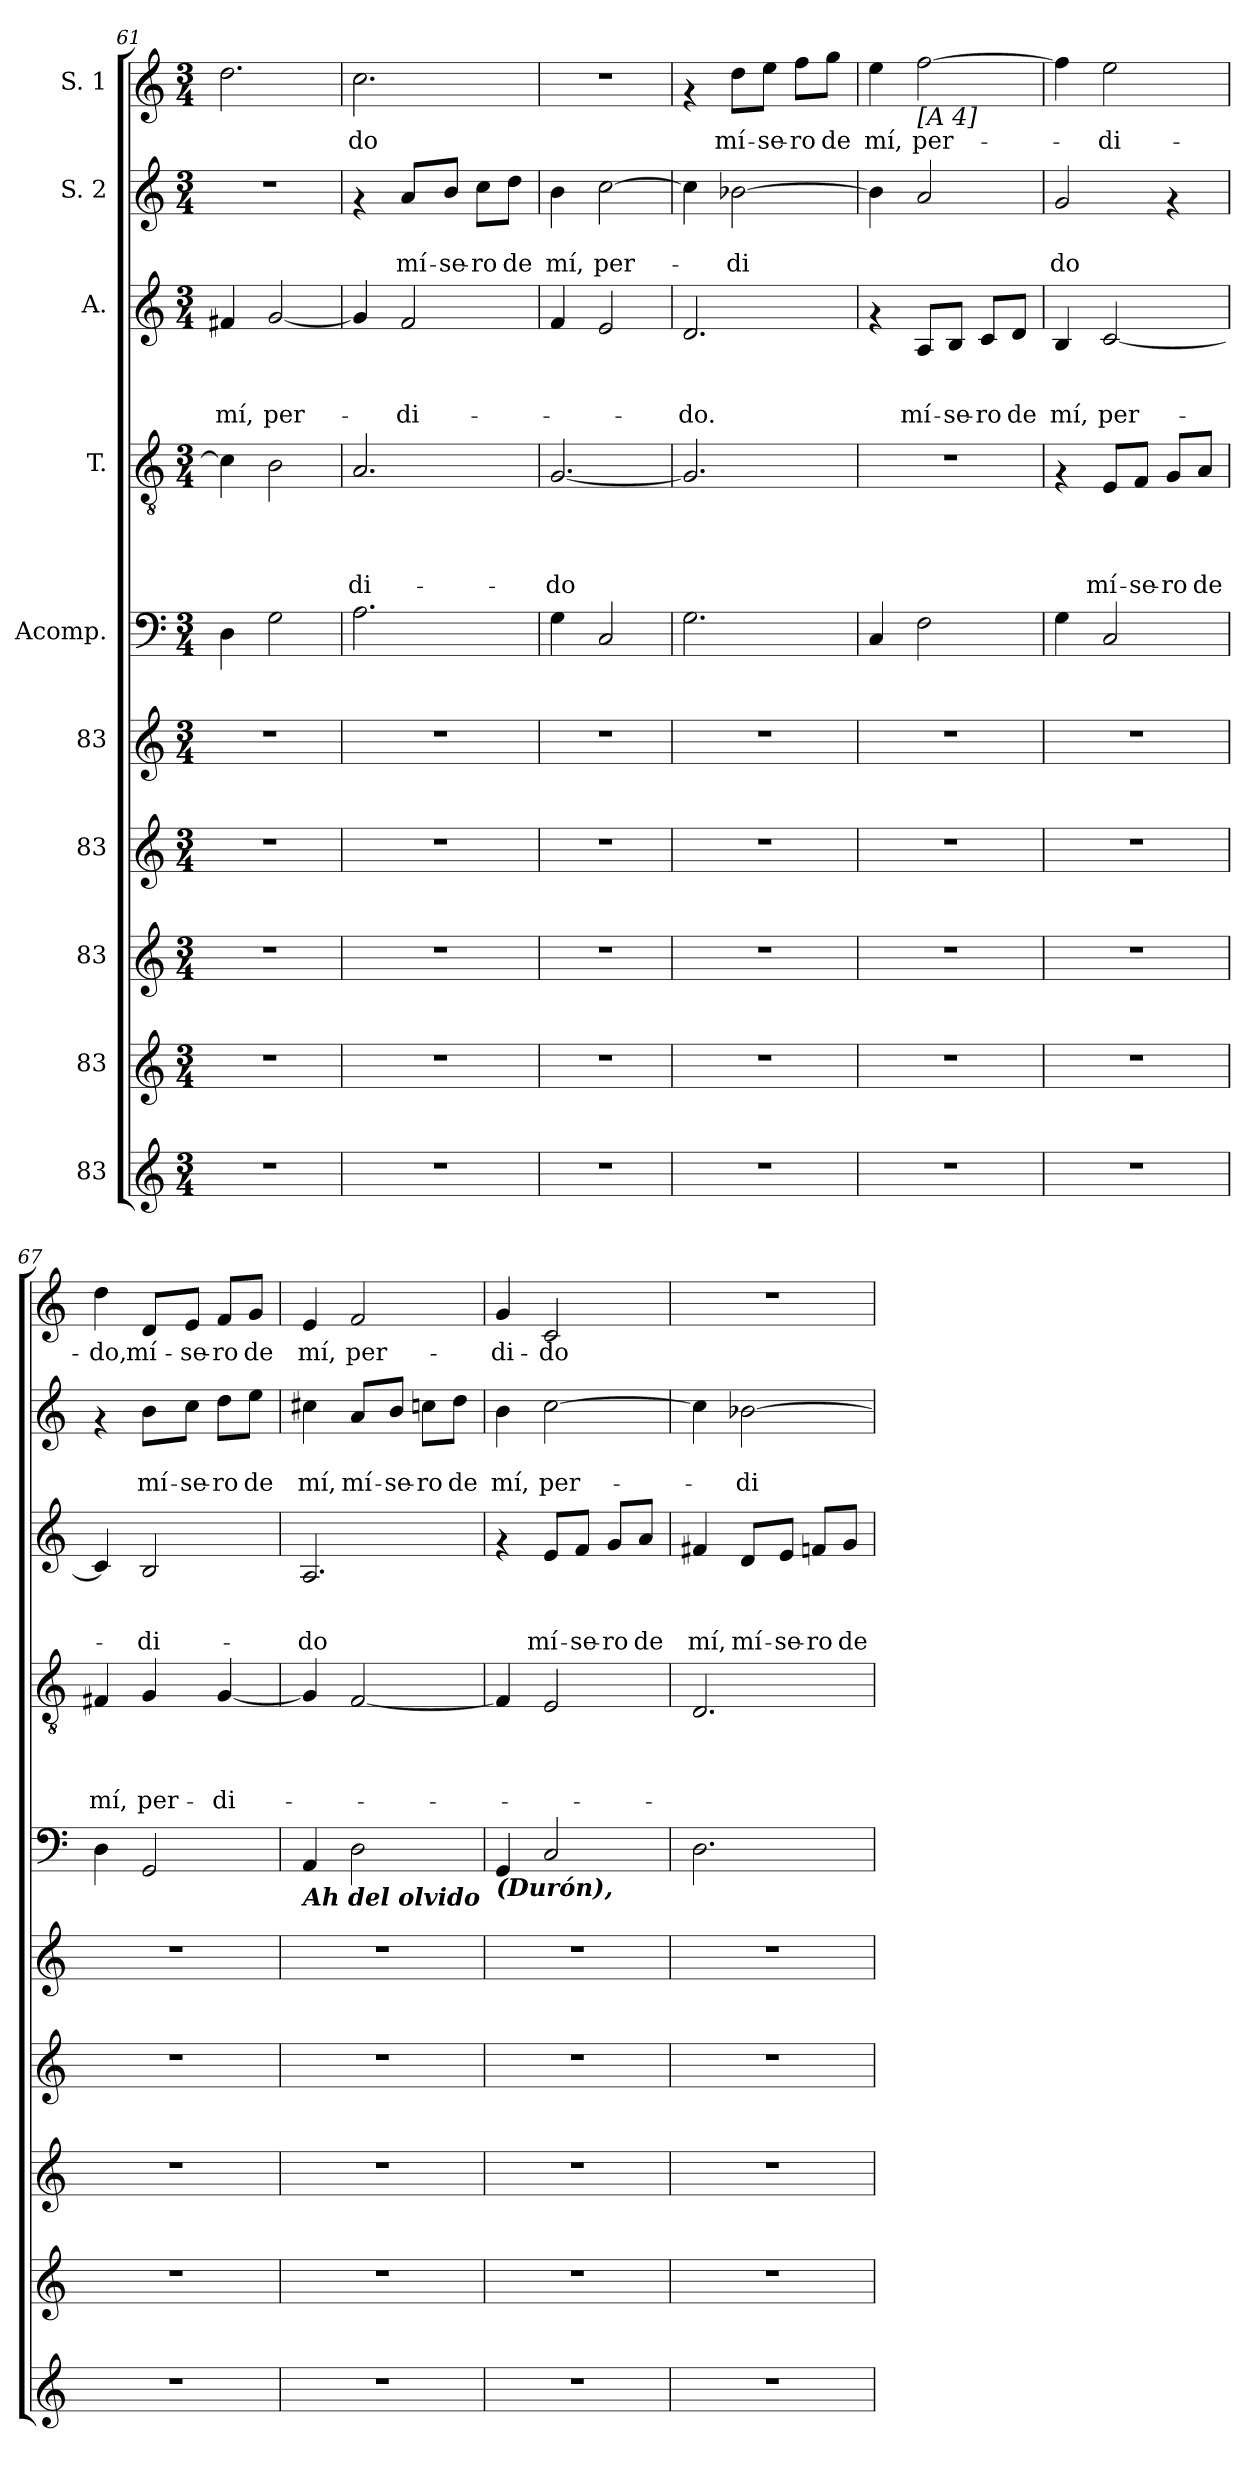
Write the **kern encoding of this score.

**kern	**kern	**kern	**kern	**kern	**kern	**kern	**text	**text	**text	**text	**kern	**text	**text	**text	**kern	**text	**text	**kern	**text
*part10	*part9	*part8	*part7	*part6	*part5	*part4	*part4	*part4	*part4	*part4	*part3	*part3	*part3	*part3	*part2	*part2	*part2	*part1	*part1
*staff10	*staff9	*staff8	*staff7	*staff6	*staff5	*staff4	*staff4	*staff4	*staff4	*staff4	*staff3	*staff3	*staff3	*staff3	*staff2	*staff2	*staff2	*staff1	*staff1
*I"83	*I"83	*I"83	*I"83	*I"83	*I"Acomp.	*I"T.	*	*	*	*	*I"A.	*	*	*	*I"S. 2	*	*	*I"S. 1	*
*clefG2	*clefG2	*clefG2	*clefG2	*clefG2	*clefF4	*clefGv2	*	*	*	*	*clefG2	*	*	*	*clefG2	*	*	*clefG2	*
*k[]	*k[]	*k[]	*k[]	*k[]	*k[]	*k[]	*	*	*	*	*k[]	*	*	*	*k[]	*	*	*k[]	*
*C:	*C:	*C:	*C:	*C:	*C:	*C:	*	*	*	*	*C:	*	*	*	*C:	*	*	*C:	*
*M3/4	*M3/4	*M3/4	*M3/4	*M3/4	*M3/4	*M3/4	*	*	*	*	*M3/4	*	*	*	*M3/4	*	*	*M3/4	*
=61	=61	=61	=61	=61	=61	=61	=61	=61	=61	=61	=61	=61	=61	=61	=61	=61	=61	=61	=61
!	!	!	!	!	!	!	!	!	!	!	!	!	!	!LO:LY:b	!	!	!	!	!
2.r	2.r	2.r	2.r	2.r	4D\	4c\]	.	.	.	.	4f#X/	.	.	mí,	2.r	.	.	2.dd\	.
!	!	!	!	!	!	!	!	!	!	!	!	!	!	!LO:LY:b	!	!	!	!	!
.	.	.	.	.	2G\	2B\	.	.	.	.	[>2g/	.	.	per-	.	.	.	.	.
=62	=62	=62	=62	=62	=62	=62	=62	=62	=62	=62	=62	=62	=62	=62	=62	=62	=62	=62	=62
!	!	!	!	!	!	!	!	!	!	!LO:LY:b	!	!	!	!	!	!	!	!	!LO:LY:b
2.r	2.r	2.r	2.r	2.r	2.A\	2.A/	.	.	.	-di-	4g/]	.	.	.	4rf	.	.	2.cc\	-do
!	!	!	!	!	!	!	!	!	!	!	!	!	!	!LO:LY:b	!	!	!LO:LY:b	!	!
.	.	.	.	.	.	.	.	.	.	.	2f/	.	.	-di-	8a/L	.	mí-	.	.
!	!	!	!	!	!	!	!	!	!	!	!	!	!	!	!	!	!LO:LY:b	!	!
.	.	.	.	.	.	.	.	.	.	.	.	.	.	.	8b/J	.	-se-	.	.
!	!	!	!	!	!	!	!	!	!	!	!	!	!	!	!	!	!LO:LY:b	!	!
.	.	.	.	.	.	.	.	.	.	.	.	.	.	.	8cc\L	.	-ro	.	.
!	!	!	!	!	!	!	!	!	!	!	!	!	!	!	!	!	!LO:LY:b	!	!
.	.	.	.	.	.	.	.	.	.	.	.	.	.	.	8dd\J	.	de	.	.
=63	=63	=63	=63	=63	=63	=63	=63	=63	=63	=63	=63	=63	=63	=63	=63	=63	=63	=63	=63
!	!	!	!	!	!	!	!	!	!	!LO:LY:b	!	!	!	!	!	!	!LO:LY:b	!	!
2.r	2.r	2.r	2.r	2.r	4G\	[>2.G/	.	.	.	-do	4f/	.	.	.	4b\	.	mí,	2.r	.
!	!	!	!	!	!	!	!	!	!	!	!	!	!	!	!	!	!LO:LY:b	!	!
.	.	.	.	.	2C/	.	.	.	.	.	2e/	.	.	.	[>2cc\	.	per-	.	.
=64	=64	=64	=64	=64	=64	=64	=64	=64	=64	=64	=64	=64	=64	=64	=64	=64	=64	=64	=64
!	!	!	!	!	!	!	!	!	!	!	!	!	!	!LO:LY:b	!	!	!	!	!
2.r	2.r	2.r	2.r	2.r	2.G\	2.G/]	.	.	.	.	2.d/	.	.	-do.	4cc\]	.	.	4rf	.
!	!	!	!	!	!	!	!	!	!	!	!	!	!	!	!	!	!LO:LY:b	!	!LO:LY:b
.	.	.	.	.	.	.	.	.	.	.	.	.	.	.	[<2b-X\	.	-di	8dd\L	mí-
!	!	!	!	!	!	!	!	!	!	!	!	!	!	!	!	!	!	!	!LO:LY:b
.	.	.	.	.	.	.	.	.	.	.	.	.	.	.	.	.	.	8ee\J	-se-
!	!	!	!	!	!	!	!	!	!	!	!	!	!	!	!	!	!	!	!LO:LY:b
.	.	.	.	.	.	.	.	.	.	.	.	.	.	.	.	.	.	8ff\L	-ro
!	!	!	!	!	!	!	!	!	!	!	!	!	!	!	!	!	!	!	!LO:LY:b
.	.	.	.	.	.	.	.	.	.	.	.	.	.	.	.	.	.	8gg\J	de
!!LO:PB:g=z
=65	=65	=65	=65	=65	=65	=65	=65	=65	=65	=65	=65	=65	=65	=65	=65	=65	=65	=65	=65
!	!	!	!	!	!	!	!	!	!	!	!	!	!	!	!	!	!	!	!LO:LY:b
2.r	2.r	2.r	2.r	2.r	4C/	2.r	.	.	.	.	4rf	.	.	.	4b-\]	.	.	4ee\	mí,
!	!	!	!	!	!	!	!	!	!	!	!	!	!	!	!	!	!	!LO:TX:b:B:t=[A 4]	!
!	!	!	!	!	!	!	!	!	!	!	!	!	!	!LO:LY:b	!	!	!	!	!LO:LY:b
.	.	.	.	.	2F\	.	.	.	.	.	8A/L	.	.	mí-	2a/	.	.	[>2ff\	per-
!	!	!	!	!	!	!	!	!	!	!	!	!	!	!LO:LY:b	!	!	!	!	!
.	.	.	.	.	.	.	.	.	.	.	8B/J	.	.	-se-	.	.	.	.	.
!	!	!	!	!	!	!	!	!	!	!	!	!	!	!LO:LY:b	!	!	!	!	!
.	.	.	.	.	.	.	.	.	.	.	8c/L	.	.	-ro	.	.	.	.	.
!	!	!	!	!	!	!	!	!	!	!	!	!	!	!LO:LY:b	!	!	!	!	!
.	.	.	.	.	.	.	.	.	.	.	8d/J	.	.	de	.	.	.	.	.
=66	=66	=66	=66	=66	=66	=66	=66	=66	=66	=66	=66	=66	=66	=66	=66	=66	=66	=66	=66
!	!	!	!	!	!	!	!	!	!	!	!	!	!	!LO:LY:b	!	!	!LO:LY:b	!	!
2.r	2.r	2.r	2.r	2.r	4G\	4rF	.	.	.	.	4B/	.	.	mí,	2g/	.	do	4ff\]	.
!	!	!	!	!	!	!	!	!	!	!LO:LY:b	!	!	!	!LO:LY:b	!	!	!	!	!LO:LY:b
.	.	.	.	.	2C/	8E/L	.	.	.	mí-	[>2c/	.	.	per-	.	.	.	2ee\	-di-
!	!	!	!	!	!	!	!	!	!	!LO:LY:b	!	!	!	!	!	!	!	!	!
.	.	.	.	.	.	8F/J	.	.	.	-se-	.	.	.	.	.	.	.	.	.
!	!	!	!	!	!	!	!	!	!	!LO:LY:b	!	!	!	!	!	!	!	!	!
.	.	.	.	.	.	8G/L	.	.	.	-ro	.	.	.	.	4rf	.	.	.	.
!	!	!	!	!	!	!	!	!	!	!LO:LY:b	!	!	!	!	!	!	!	!	!
.	.	.	.	.	.	8A/J	.	.	.	de	.	.	.	.	.	.	.	.	.
=67	=67	=67	=67	=67	=67	=67	=67	=67	=67	=67	=67	=67	=67	=67	=67	=67	=67	=67	=67
!	!	!	!	!	!	!	!	!	!	!LO:LY:b	!	!	!	!	!	!	!	!	!LO:LY:b
2.r	2.r	2.r	2.r	2.r	4D\	4F#X/	.	.	.	mí,	4c/]	.	.	.	4rf	.	.	4dd\	-do,
!	!	!	!	!	!	!	!	!	!	!LO:LY:b	!	!	!	!LO:LY:b	!	!	!LO:LY:b	!	!LO:LY:b
.	.	.	.	.	2GG/	4G/	.	.	.	per-	2B/	.	.	-di-	8b\L	.	mí-	8d/L	mí-
!	!	!	!	!	!	!	!	!	!	!	!	!	!	!	!	!	!LO:LY:b	!	!LO:LY:b
.	.	.	.	.	.	.	.	.	.	.	.	.	.	.	8cc\J	.	-se-	8e/J	-se-
!	!	!	!	!	!	!	!	!	!	!LO:LY:b	!	!	!	!	!	!	!LO:LY:b	!	!LO:LY:b
.	.	.	.	.	.	[>4G/	.	.	.	-di-	.	.	.	.	8dd\L	.	-ro	8f/L	-ro
!	!	!	!	!	!	!	!	!	!	!	!	!	!	!	!	!	!LO:LY:b	!	!LO:LY:b
.	.	.	.	.	.	.	.	.	.	.	.	.	.	.	8ee\J	.	de	8g/J	de
=68	=68	=68	=68	=68	=68	=68	=68	=68	=68	=68	=68	=68	=68	=68	=68	=68	=68	=68	=68
!	!	!	!	!	!LO:TX:b:Bi:t=Ah del olvido	!	!	!	!	!	!	!	!	!	!	!	!	!	!
!	!	!	!	!	!	!	!	!	!	!	!	!	!	!LO:LY:b	!	!	!LO:LY:b	!	!LO:LY:b
2.r	2.r	2.r	2.r	2.r	4AA/	4G/]	.	.	.	.	2.A/	.	.	-do	4cc#X\	.	mí,	4e/	mí,
!	!	!	!	!	!	!	!	!	!	!	!	!	!	!	!	!	!LO:LY:b	!	!LO:LY:b
.	.	.	.	.	2D\	[>2F/	.	.	.	.	.	.	.	.	8a/L	.	mí-	2f/	per-
!	!	!	!	!	!	!	!	!	!	!	!	!	!	!	!	!	!LO:LY:b	!	!
.	.	.	.	.	.	.	.	.	.	.	.	.	.	.	8b/J	.	-se-	.	.
!	!	!	!	!	!	!	!	!	!	!	!	!	!	!	!	!	!LO:LY:b	!	!
.	.	.	.	.	.	.	.	.	.	.	.	.	.	.	8ccn\L	.	-ro	.	.
!	!	!	!	!	!	!	!	!	!	!	!	!	!	!	!	!	!LO:LY:b	!	!
.	.	.	.	.	.	.	.	.	.	.	.	.	.	.	8dd\J	.	de	.	.
=69	=69	=69	=69	=69	=69	=69	=69	=69	=69	=69	=69	=69	=69	=69	=69	=69	=69	=69	=69
!	!	!	!	!	!LO:TX:b:Bi:t=(Durón),	!	!	!	!	!	!	!	!	!	!	!	!	!	!
!	!	!	!	!	!	!	!	!	!	!	!	!	!	!	!	!	!LO:LY:b	!	!LO:LY:b
2.r	2.r	2.r	2.r	2.r	4GG/	4F/]	.	.	.	.	4rf	.	.	.	4b\	.	mí,	4g/	-di-
!	!	!	!	!	!	!	!	!	!	!	!	!	!	!LO:LY:b	!	!	!LO:LY:b	!	!LO:LY:b
.	.	.	.	.	2C/	2E/	.	.	.	.	8e/L	.	.	mí-	[>2cc\	.	per-	2c/	-do
!	!	!	!	!	!	!	!	!	!	!	!	!	!	!LO:LY:b	!	!	!	!	!
.	.	.	.	.	.	.	.	.	.	.	8f/J	.	.	-se-	.	.	.	.	.
!	!	!	!	!	!	!	!	!	!	!	!	!	!	!LO:LY:b	!	!	!	!	!
.	.	.	.	.	.	.	.	.	.	.	8g/L	.	.	-ro	.	.	.	.	.
!	!	!	!	!	!	!	!	!	!	!	!	!	!	!LO:LY:b	!	!	!	!	!
.	.	.	.	.	.	.	.	.	.	.	8a/J	.	.	de	.	.	.	.	.
=70	=70	=70	=70	=70	=70	=70	=70	=70	=70	=70	=70	=70	=70	=70	=70	=70	=70	=70	=70
!	!	!	!	!	!	!	!	!	!	!	!	!	!	!LO:LY:b	!	!	!	!	!
2.r	2.r	2.r	2.r	2.r	2.D\	2.D/	.	.	.	.	4f#X/	.	.	mí,	4cc\]	.	.	2.r	.
!	!	!	!	!	!	!	!	!	!	!	!	!	!	!LO:LY:b	!	!	!LO:LY:b	!	!
.	.	.	.	.	.	.	.	.	.	.	8d/L	.	.	mí-	[>2b-X\	.	-di-	.	.
!	!	!	!	!	!	!	!	!	!	!	!	!	!	!LO:LY:b	!	!	!	!	!
.	.	.	.	.	.	.	.	.	.	.	8e/J	.	.	-se-	.	.	.	.	.
!	!	!	!	!	!	!	!	!	!	!	!	!	!	!LO:LY:b	!	!	!	!	!
.	.	.	.	.	.	.	.	.	.	.	8fn/L	.	.	-ro	.	.	.	.	.
!	!	!	!	!	!	!	!	!	!	!	!	!	!	!LO:LY:b	!	!	!	!	!
.	.	.	.	.	.	.	.	.	.	.	8g/J	.	.	de	.	.	.	.	.
=	=	=	=	=	=	=	=	=	=	=	=	=	=	=	=	=	=	=	=
*-	*-	*-	*-	*-	*-	*-	*-	*-	*-	*-	*-	*-	*-	*-	*-	*-	*-	*-	*-
